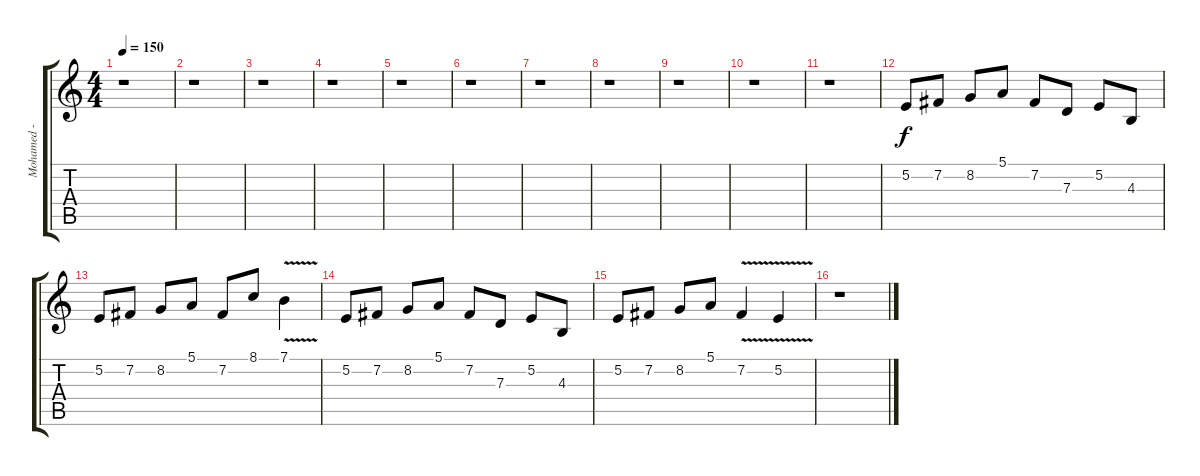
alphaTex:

\track ("Mohamed - Violin" "Mohamed - ") {instrument violin}
\staff {score tabs}
\tuning (E4 B3 G3 D3 A2 E2) {hide}
\ts (4 4)
\tempo 150
\clef g2
\ks c
r.1{dy f} |
r.1 |
r.1 |
r.1 |
r.1 |
r.1 |
r.1 |
r.1 |
r.1 |
r.1 |
r.1 |
5.2.8 7.2.8 8.2.8 5.1.8 7.2.8 7.3.8 5.2.8 4.3.8 |
5.2.8 7.2.8 8.2.8 5.1.8 7.2.8 8.1.8 7.1{v}.4 |
5.2.8 7.2.8 8.2.8 5.1.8 7.2.8 7.3.8 5.2.8 4.3.8 |
5.2.8 7.2.8 8.2.8 5.1.8 7.2{v}.4 5.2{v}.4 |
r.1
